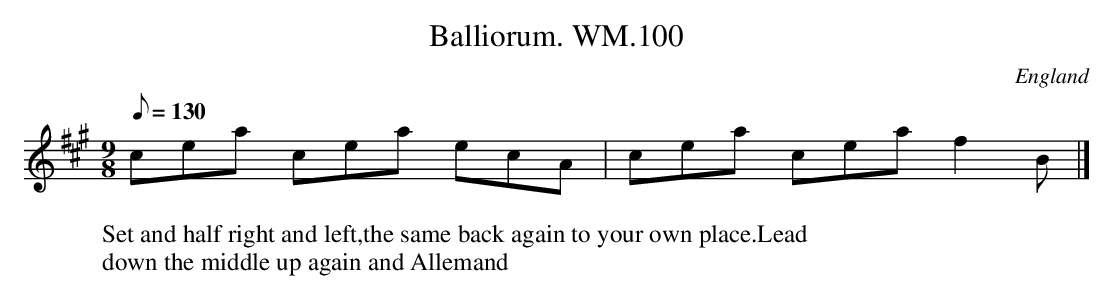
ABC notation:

X:1
T:Balliorum. WM.100
M:9/8
L:1/8
Q:130
O:England
W:Set and half right and left,the same back again to your own place.Lead
W:down the middle up again and Allemand
K:A
cea cea ecA|cea cea f2B|]
